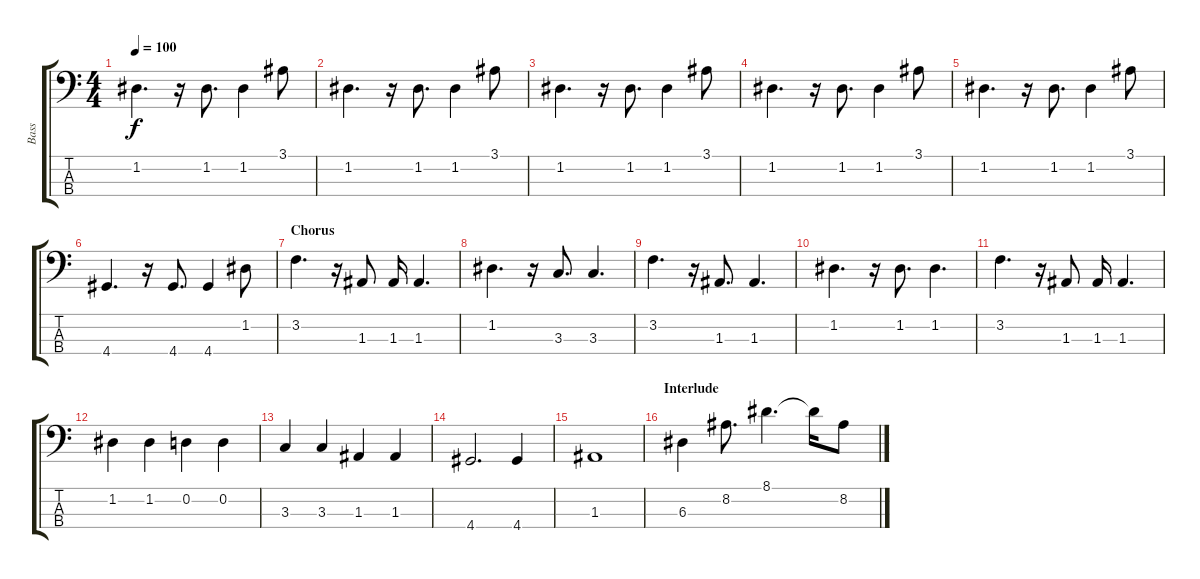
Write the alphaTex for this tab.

\track ("Bass" "Bass") {instrument fretlessbass}
\staff {score tabs}
\tuning (G2 D2 A1 E1) {hide}
\ts (4 4)
\tempo 100
\clef f4
\ks c
1.2.4{d dy f} r.16 1.2.8{d} 1.2.4 3.1.8 |
1.2.4{d} r.16 1.2.8{d} 1.2.4 3.1.8 |
1.2.4{d} r.16 1.2.8{d} 1.2.4 3.1.8 |
1.2.4{d} r.16 1.2.8{d} 1.2.4 3.1.8 |
1.2.4{d} r.16 1.2.8{d} 1.2.4 3.1.8 |
4.4.4{d} r.16 4.4.8{d} 4.4.4 1.2.8 |
\section ("" "Chorus")
3.2.4{d} r.16 1.3.8 1.3.16 1.3.4{d} |
1.2.4{d} r.16 3.3.8{d} 3.3.4{d} |
3.2.4{d} r.16 1.3.8{d} 1.3.4{d} |
1.2.4{d} r.16 1.2.8{d} 1.2.4{d} |
3.2.4{d} r.16 1.3.8 1.3.16 1.3.4{d} |
1.2.4 1.2.4 0.2.4 0.2.4 |
3.3.4 3.3.4 1.3.4 1.3.4 |
4.4.2{d} 4.4.4 |
1.3.1 |
\section ("" "Interlude")
6.3.4 8.2.8{d} 8.1.4{d} 8.1{t}.16 8.2.8
